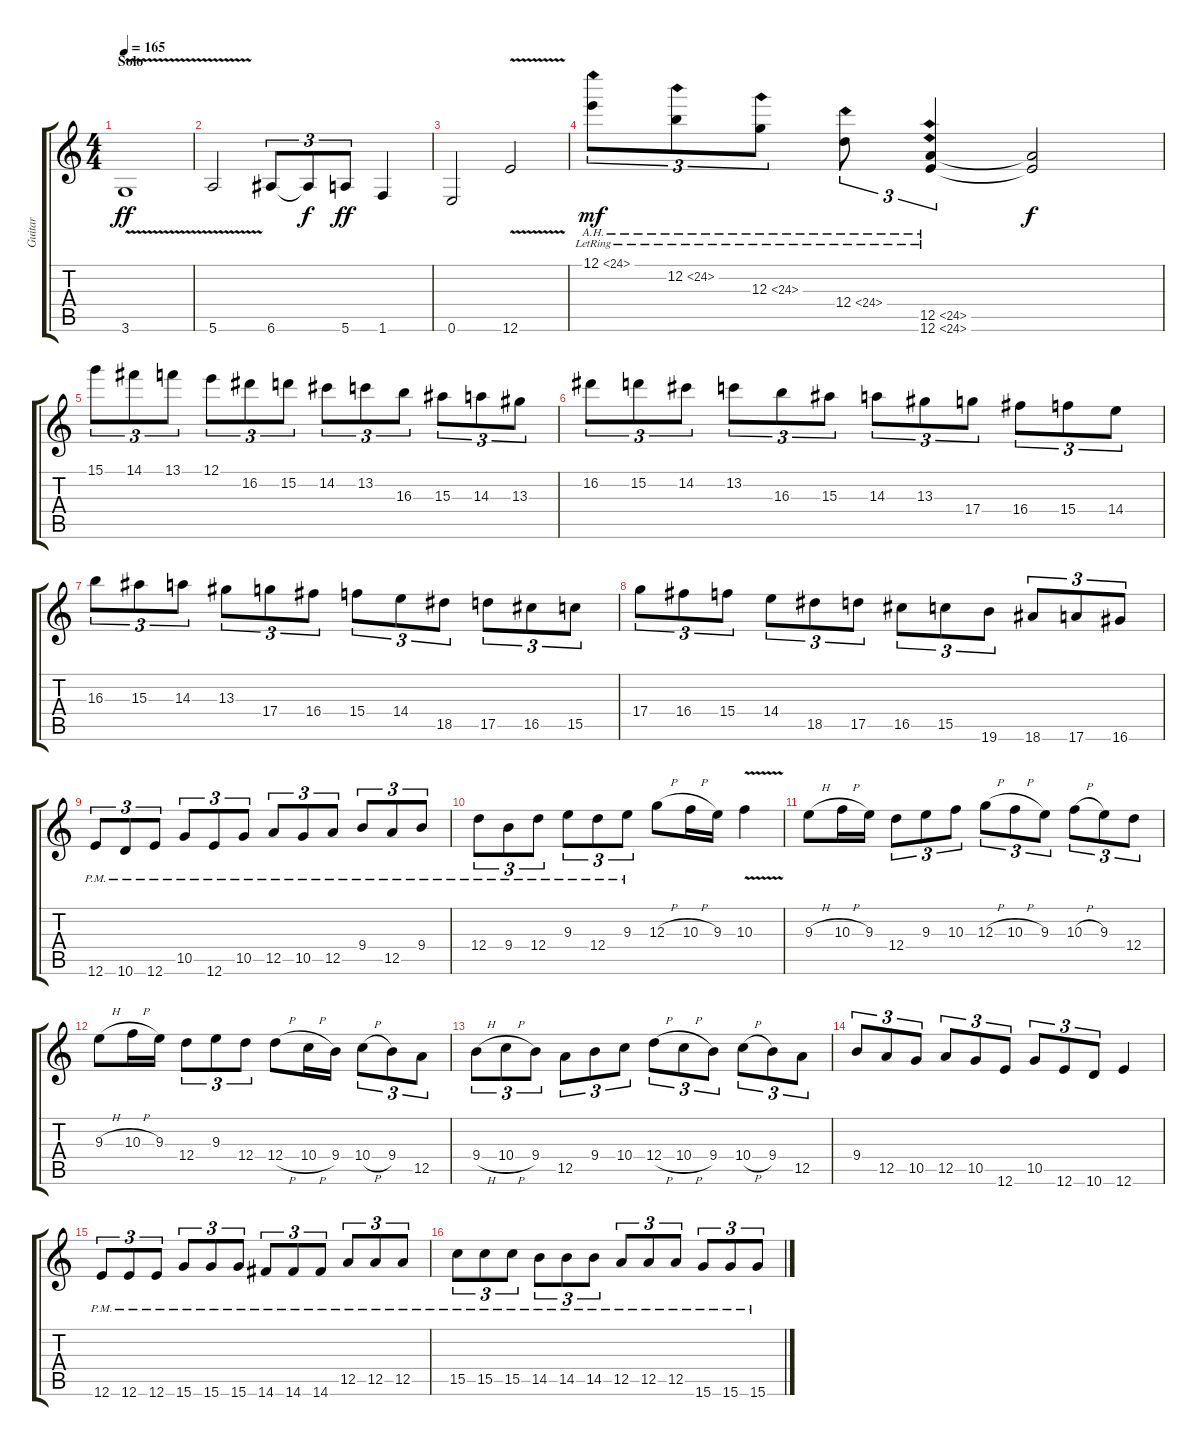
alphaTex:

\track ("Guitar" "Guitar") {instrument distortionguitar}
\staff {score tabs}
\tuning (E4 B3 G3 D3 A2 E2) {hide}
\ts (4 4)
\section ("" "Solo")
\tempo 165
\clef g2
\ks c
3.6{v}.1{dy ff} |
5.6{v}.2 6.6.8{tu (3 2)} 6.6{t}.8{tu (3 2) dy f} 5.6.8{tu (3 2) dy ff} 1.6.4 |
0.6.2 12.6{v}.2 |
12.1{ah 12 lr}.8{tu (3 2) dy mf} 12.2{ah 12 lr}.8{tu (3 2)} 12.3{ah 12 lr}.8{tu (3 2)} 12.4{ah 12 lr}.8{tu (3 2)} (12.5{ah 12 lr} 12.6{ah 12 lr}).4{tu (3 2)} (12.5{t} 12.6{t}).2{dy f} |
15.1.8{tu (3 2)} 14.1.8{tu (3 2)} 13.1.8{tu (3 2)} 12.1.8{tu (3 2)} 16.2.8{tu (3 2)} 15.2.8{tu (3 2)} 14.2.8{tu (3 2)} 13.2.8{tu (3 2)} 16.3.8{tu (3 2)} 15.3.8{tu (3 2)} 14.3.8{tu (3 2)} 13.3.8{tu (3 2)} |
16.2.8{tu (3 2)} 15.2.8{tu (3 2)} 14.2.8{tu (3 2)} 13.2.8{tu (3 2)} 16.3.8{tu (3 2)} 15.3.8{tu (3 2)} 14.3.8{tu (3 2)} 13.3.8{tu (3 2)} 17.4.8{tu (3 2)} 16.4.8{tu (3 2)} 15.4.8{tu (3 2)} 14.4.8{tu (3 2)} |
16.3.8{tu (3 2)} 15.3.8{tu (3 2)} 14.3.8{tu (3 2)} 13.3.8{tu (3 2)} 17.4.8{tu (3 2)} 16.4.8{tu (3 2)} 15.4.8{tu (3 2)} 14.4.8{tu (3 2)} 18.5.8{tu (3 2)} 17.5.8{tu (3 2)} 16.5.8{tu (3 2)} 15.5.8{tu (3 2)} |
17.4.8{tu (3 2)} 16.4.8{tu (3 2)} 15.4.8{tu (3 2)} 14.4.8{tu (3 2)} 18.5.8{tu (3 2)} 17.5.8{tu (3 2)} 16.5.8{tu (3 2)} 15.5.8{tu (3 2)} 19.6.8{tu (3 2)} 18.6.8{tu (3 2)} 17.6.8{tu (3 2)} 16.6.8{tu (3 2)} |
12.6{pm}.8{tu (3 2)} 10.6{pm}.8{tu (3 2)} 12.6{pm}.8{tu (3 2)} 10.5{pm}.8{tu (3 2)} 12.6{pm}.8{tu (3 2)} 10.5{pm}.8{tu (3 2)} 12.5{pm}.8{tu (3 2)} 10.5{pm}.8{tu (3 2)} 12.5{pm}.8{tu (3 2)} 9.4{pm}.8{tu (3 2)} 12.5{pm}.8{tu (3 2)} 9.4{pm}.8{tu (3 2)} |
12.4{pm}.8{tu (3 2)} 9.4{pm}.8{tu (3 2)} 12.4{pm}.8{tu (3 2)} 9.3{pm}.8{tu (3 2)} 12.4{pm}.8{tu (3 2)} 9.3{pm}.8{tu (3 2)} 12.3{h}.8 10.3{h}.16 9.3.16 10.3{v}.4 |
9.3{h}.8 10.3{h}.16 9.3.16 12.4.8{tu (3 2)} 9.3.8{tu (3 2)} 10.3.8{tu (3 2)} 12.3{h}.8{tu (3 2)} 10.3{h}.8{tu (3 2)} 9.3.8{tu (3 2)} 10.3{h}.8{tu (3 2)} 9.3.8{tu (3 2)} 12.4.8{tu (3 2)} |
9.3{h}.8 10.3{h}.16 9.3.16 12.4.8{tu (3 2)} 9.3.8{tu (3 2)} 12.4.8{tu (3 2)} 12.4{h}.8 10.4{h}.16 9.4.16 10.4{h}.8{tu (3 2)} 9.4.8{tu (3 2)} 12.5.8{tu (3 2)} |
9.4{h}.8{tu (3 2)} 10.4{h}.8{tu (3 2)} 9.4.8{tu (3 2)} 12.5.8{tu (3 2)} 9.4.8{tu (3 2)} 10.4.8{tu (3 2)} 12.4{h}.8{tu (3 2)} 10.4{h}.8{tu (3 2)} 9.4.8{tu (3 2)} 10.4{h}.8{tu (3 2)} 9.4.8{tu (3 2)} 12.5.8{tu (3 2)} |
9.4.8{tu (3 2)} 12.5.8{tu (3 2)} 10.5.8{tu (3 2)} 12.5.8{tu (3 2)} 10.5.8{tu (3 2)} 12.6.8{tu (3 2)} 10.5.8{tu (3 2)} 12.6.8{tu (3 2)} 10.6.8{tu (3 2)} 12.6.4 |
12.6{pm}.8{tu (3 2)} 12.6{pm}.8{tu (3 2)} 12.6{pm}.8{tu (3 2)} 15.6{pm}.8{tu (3 2)} 15.6{pm}.8{tu (3 2)} 15.6{pm}.8{tu (3 2)} 14.6{pm}.8{tu (3 2)} 14.6{pm}.8{tu (3 2)} 14.6{pm}.8{tu (3 2)} 12.5{pm}.8{tu (3 2)} 12.5{pm}.8{tu (3 2)} 12.5{pm}.8{tu (3 2)} |
15.5{pm}.8{tu (3 2)} 15.5{pm}.8{tu (3 2)} 15.5{pm}.8{tu (3 2)} 14.5{pm}.8{tu (3 2)} 14.5{pm}.8{tu (3 2)} 14.5{pm}.8{tu (3 2)} 12.5{pm}.8{tu (3 2)} 12.5{pm}.8{tu (3 2)} 12.5{pm}.8{tu (3 2)} 15.6{pm}.8{tu (3 2)} 15.6{pm}.8{tu (3 2)} 15.6{pm}.8{tu (3 2)}
